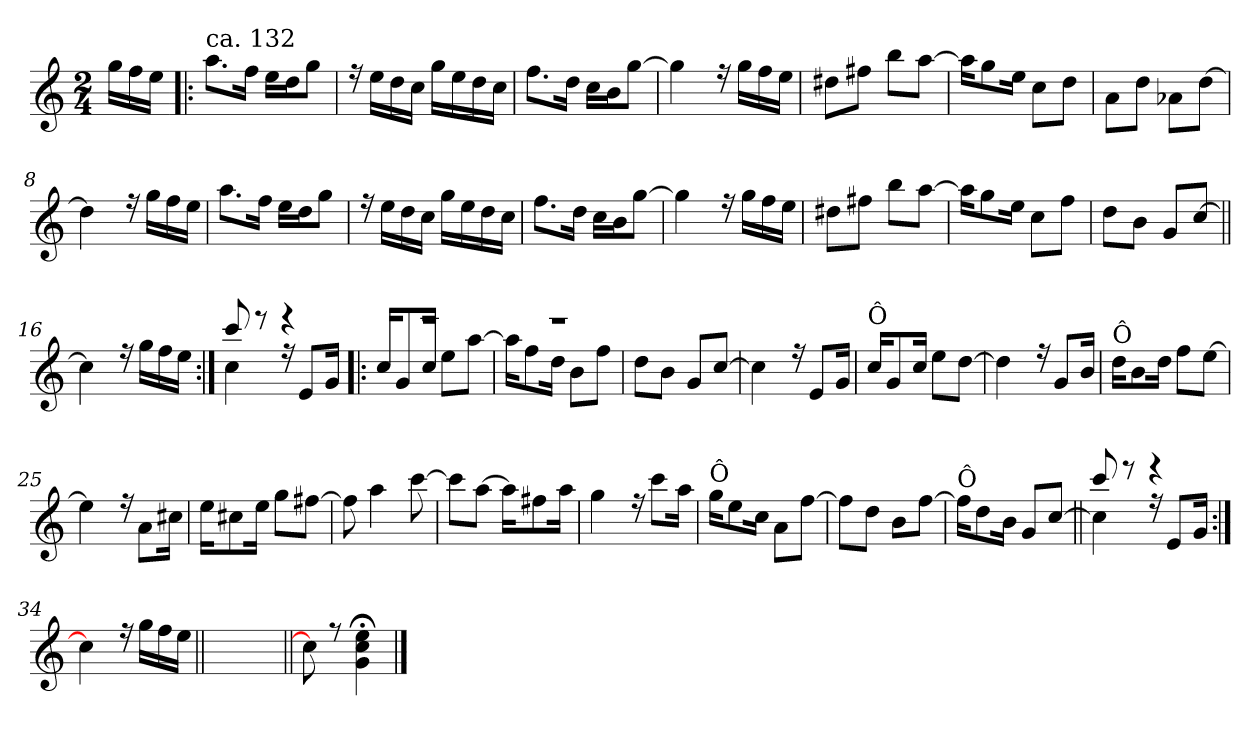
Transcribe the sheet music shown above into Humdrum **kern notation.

**kern
*part1
*staff1
*clefG2
*k[]
*C:
*M2/4
=
16gg\LL
16ff\
16ee\JJ
=1!|:
*^
!LO:TX:a:t=ca. 132	!
8.aa\L	2ryy
16ff\Jk	.
16ee\LL	.
16dd\J	.
8gg\J	.
=2	=2
16ree	2ryy
16ee\LL	.
16dd\	.
16cc\JJ	.
16gg\LL	.
16ee\	.
16dd\	.
16cc\JJ	.
=3	=3
8.ff\L	2ryy
16dd\Jk	.
16cc\LL	.
16b\J	.
[<8gg\J	.
!!LO:LB:g=z	!!
=4	=4
4gg\]	2ryy
16ree	.
16gg\LL	.
16ff\	.
16ee\JJ	.
=5	=5
8dd#X\L	2ryy
8ff#X\J	.
8bb\L	.
[<8aa\J	.
=6	=6
16aa\KL]	2ryy
8gg\	.
16ee\Jk	.
8cc\L	.
8dd\J	.
=7	=7
8a\L	4ryy
8dd\J	.
8a-X\L	4ryy
[<8dd\J	.
!!LO:LB:g=z	!!
=8	=8
4dd\]	2ryy
16ree	.
16gg\LL	.
16ff\	.
16ee\JJ	.
=9	=9
8.aa\L	2ryy
16ff\Jk	.
16ee\LL	.
16dd\J	.
8gg\J	.
=10	=10
16ree	2ryy
16ee\LL	.
16dd\	.
16cc\JJ	.
16gg\LL	.
16ee\	.
16dd\	.
16cc\JJ	.
=11	=11
8.ff\L	2ryy
16dd\Jk	.
16cc\LL	.
16b\J	.
[<8gg\J	.
!!LO:LB:g=z	!!
=12	=12
4gg\]	2ryy
16ree	.
16gg\LL	.
16ff\	.
16ee\JJ	.
=13	=13
8dd#X\L	2ryy
8ff#X\J	.
8bb\L	.
[<8aa\J	.
=14	=14
16aa\KL]	2ryy
8gg\	.
16ee\Jk	.
8cc\L	.
8ff\J	.
=15	=15
8dd\L	2ryy
8b\J	.
8g/L	.
[>8cc/J	.
!!LO:LB:g=z	!!
=16||	=16||
4cc\]	2ryy
16ree	.
16gg\LL	.
16ff\	.
16ee\JJ	.
=17:|!	=17:|!
*	*^
4cc\	8ryy	8ccc!/
.	8ryy	8rddd
16r	4ryy	4reee
8e/L	.	.
16g/Jk	.	.
*	*v	*v
=18!|:	=18!|:
16cc/KL	2rfff
8g/	.
16cc/Jk	.
8ee\L	.
[<8aa\J	.
=19	=19
16aa\KL]	2reee
8ff\	.
16dd\Jk	.
8b\L	.
8ff\J	.
!!LO:LB:g=z	!!
=20	=20
8dd\L	2ryy
8b\J	.
8g/L	.
[>8cc/J	.
=21	=21
4cc\]	2ryy
16ree	.
8e/L	.
16g/Jk	.
=22	=22
!LO:TX:a:t=Ô	!
16cc/KL	2ryy
8g/	.
16cc/Jk	.
8ee\L	.
[<8dd\J	.
=23	=23
4dd\]	2ryy
16ree	.
8g/L	.
16b/Jk	.
=24	=24
!LO:TX:a:t=Ô	!
16dd\KL	2ryy
8b\	.
16dd\Jk	.
8ff\L	.
[<8ee\J	.
!!LO:LB:g=z	!!
=25	=25
4ee\]	2ryy
16ree	.
8a\L	.
16cc#X\Jk	.
=26	=26
16ee\KL	2ryy
8cc#X\	.
16ee\Jk	.
8gg\L	.
[<8ff#X\J	.
=27	=27
8ff#\]	2ryy
4aa\	.
[<8ccc\	.
=28	=28
8ccc\L]	2ryy
[<8aa\J	.
16aa\KL]	.
8ff#X\	.
16aa\Jk	.
!!LO:PB:g=z	!!
=29	=29
4gg\	2ryy
16ree	.
8ccc\L	.
16aa\Jk	.
=30	=30
!LO:TX:a:t=Ô	!
16gg\KL	2ryy
8ee\	.
16cc\Jk	.
8a\L	.
[<8ff\J	.
=31	=31
8ff\L]	2ryy
8dd\J	.
8b\L	.
[<8ff\J	.
=32	=32
!LO:TX:a:t=Ô	!
16ff\KL]	2ryy
8dd\	.
16b\Jk	.
8g/L	.
[>8cc/J	.
!!LO:LB:g=z	!!
=33||	=33||
*	*^
4cc\]	8ryy	8ccc!/
.	8ryy	8reee
16r	4ryy	4reee
8e/L	.	.
16g/Jk	.	.
*	*v	*v
=34:|!	=34:|!
4cc\]	2ryy
16ree	.
16gg\LL	.
16ff\	.
16ee\JJ	.
*v	*v
=35||
*stria0
(>2ryy
=36||
*stria5
*^
8cc\])	2ryy
8ree	.
4g\;< 4cc\;< 4ee\;<	.
*v	*v
==
*-
